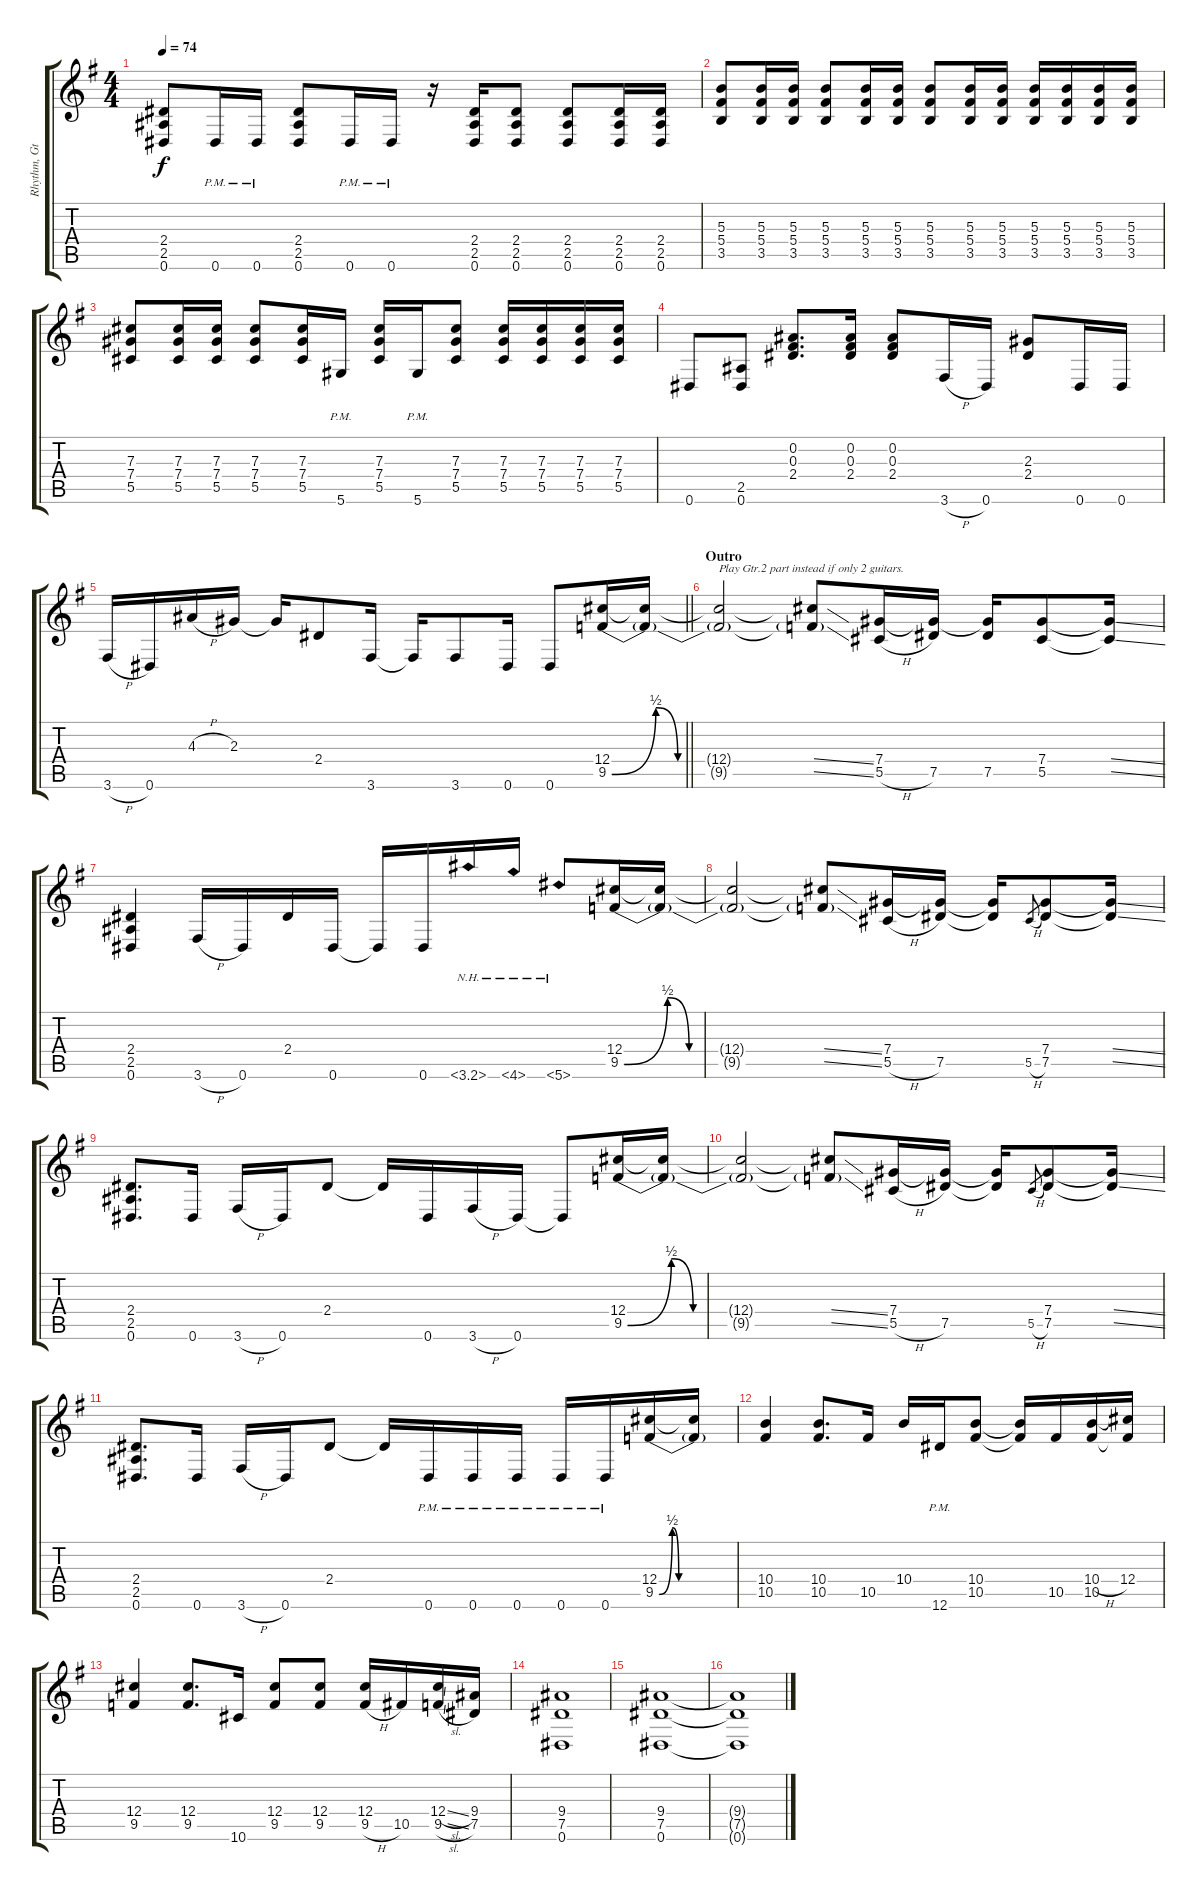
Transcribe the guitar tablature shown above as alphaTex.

\track ("Rhythm, Gtr.1, Hetfield" "Rhythm, Gt") {instrument electricguitarclean}
\staff {score tabs}
\tuning (Eb4 Bb3 Gb3 Db3 Ab2 Eb2) {hide}
\ts (4 4)
\tempo 74
\clef g2
\ks g
(2.4 2.5 0.6).8{dy f} 0.6{pm}.16 0.6{pm}.16 (2.4 2.5 0.6).8 0.6{pm}.16 0.6{pm}.16 r.16 (2.4 2.5 0.6).16 (2.4 2.5 0.6).8 (2.4 2.5 0.6).8 (2.4 2.5 0.6).16 (2.4 2.5 0.6).16 |
(5.3 5.4 3.5).8 (5.3 5.4 3.5).16 (5.3 5.4 3.5).16 (5.3 5.4 3.5).8 (5.3 5.4 3.5).16 (5.3 5.4 3.5).16 (5.3 5.4 3.5).8 (5.3 5.4 3.5).16 (5.3 5.4 3.5).16 (5.3 5.4 3.5).16 (5.3 5.4 3.5).16 (5.3 5.4 3.5).16 (5.3 5.4 3.5).16 |
(7.3 7.4 5.5).8 (7.3 7.4 5.5).16 (7.3 7.4 5.5).16 (7.3 7.4 5.5).8 (7.3 7.4 5.5).16 5.6{pm}.16 (7.3 7.4 5.5).16 5.6{pm}.16 (7.3 7.4 5.5).8 (7.3 7.4 5.5).16 (7.3 7.4 5.5).16 (7.3 7.4 5.5).16 (7.3 7.4 5.5).16 |
0.6.8 (2.5 0.6).8 (0.2 0.3 2.4).8{d} (0.2 0.3 2.4).16 (0.2 0.3 2.4).8 3.6{h}.16 0.6.16 (2.3 2.4).8 0.6.16 0.6.16 |
\barLineRight lightlight
3.6{h}.16 0.6.16 4.3{h}.16 2.3.16 2.3{t}.16 2.4.8 3.6.16 3.6{t}.16 3.6.8 0.6.16 0.6.8 (12.4 9.5{be (custom 0 0 10 2 15 0 30 0 60 0)}).16 (12.4{t} 9.5{t}).16 |
\section ("" "Outro")
(12.4{t} 9.5{t}).2{txt "Play Gtr.2 part instead if only 2 guitars."} (12.4{ss t} 9.5{ss t}).8 (7.4 5.5{h}).16 (7.4{t} 7.5).16 (7.4{t} 7.5).16 (7.4 5.5).8 (7.4{ss t} 5.5{ss t}).16 |
(2.4 2.5 0.6).4 3.6{h}.16 0.6.16 2.4.16 0.6.16 0.6{t}.16 0.6.16 3.6{nh}.16 4.6{nh}.16 5.6{nh}.8 (12.4 9.5{be (custom 0 0 10 2 15 0 30 0 60 0)}).16 (12.4{t} 9.5{t}).16 |
(12.4{t} 9.5{t}).2 (12.4{ss t} 9.5{ss t}).8 (7.4 5.5{h}).16 (7.4{t} 7.5).16 (7.4{t} 7.5{t}).16 5.5{h}.8{gr} (7.4 7.5).8 (7.4{ss t} 7.5{ss t}).16 |
(2.4 2.5 0.6).8{d} 0.6.16 3.6{h}.16 0.6.16 2.4.8 2.4{t}.16 0.6.16 3.6{h}.16 0.6.16 0.6{t}.8 (12.4 9.5{be (custom 0 0 10 2 15 0 30 0 60 0)}).16 (12.4{t} 9.5{t}).16 |
(12.4{t} 9.5{t}).2 (12.4{ss t} 9.5{ss t}).8 (7.4 5.5{h}).16 (7.4{t} 7.5).16 (7.4{t} 7.5{t}).16 5.5{h}.8{gr} (7.4 7.5).8 (7.4{ss t} 7.5{ss t}).16 |
(2.4 2.5 0.6).8{d} 0.6.16 3.6{h}.16 0.6.16 2.4.8 2.4{t}.16 0.6{pm}.16 0.6{pm}.16 0.6{pm}.16 0.6{pm}.16 0.6{pm}.16 (12.4 9.5{be (custom 0 0 10 2 15 0 30 0 60 0)}).16 (12.4{t} 9.5{t}).16 |
(10.4 10.5).4 (10.4 10.5).8{d} 10.5.16 10.4.16 12.6{pm}.16 (10.4 10.5).8 (10.4{t} 10.5{t}).16 10.5.16 (10.4{h} 10.5).16 (12.4 10.5{t}).16 |
(12.4 9.5).4 (12.4 9.5).8{d} 10.6.16 (12.4 9.5).8 (12.4 9.5).8 (12.4 9.5{h}).16 10.5.16 (12.4{sl} 9.5{sl}).16 (9.4 7.5).16 |
(9.4 7.5 0.6).1 |
(9.4 7.5 0.6).1 |
(9.4{t} 7.5{t} 0.6{t}).1
